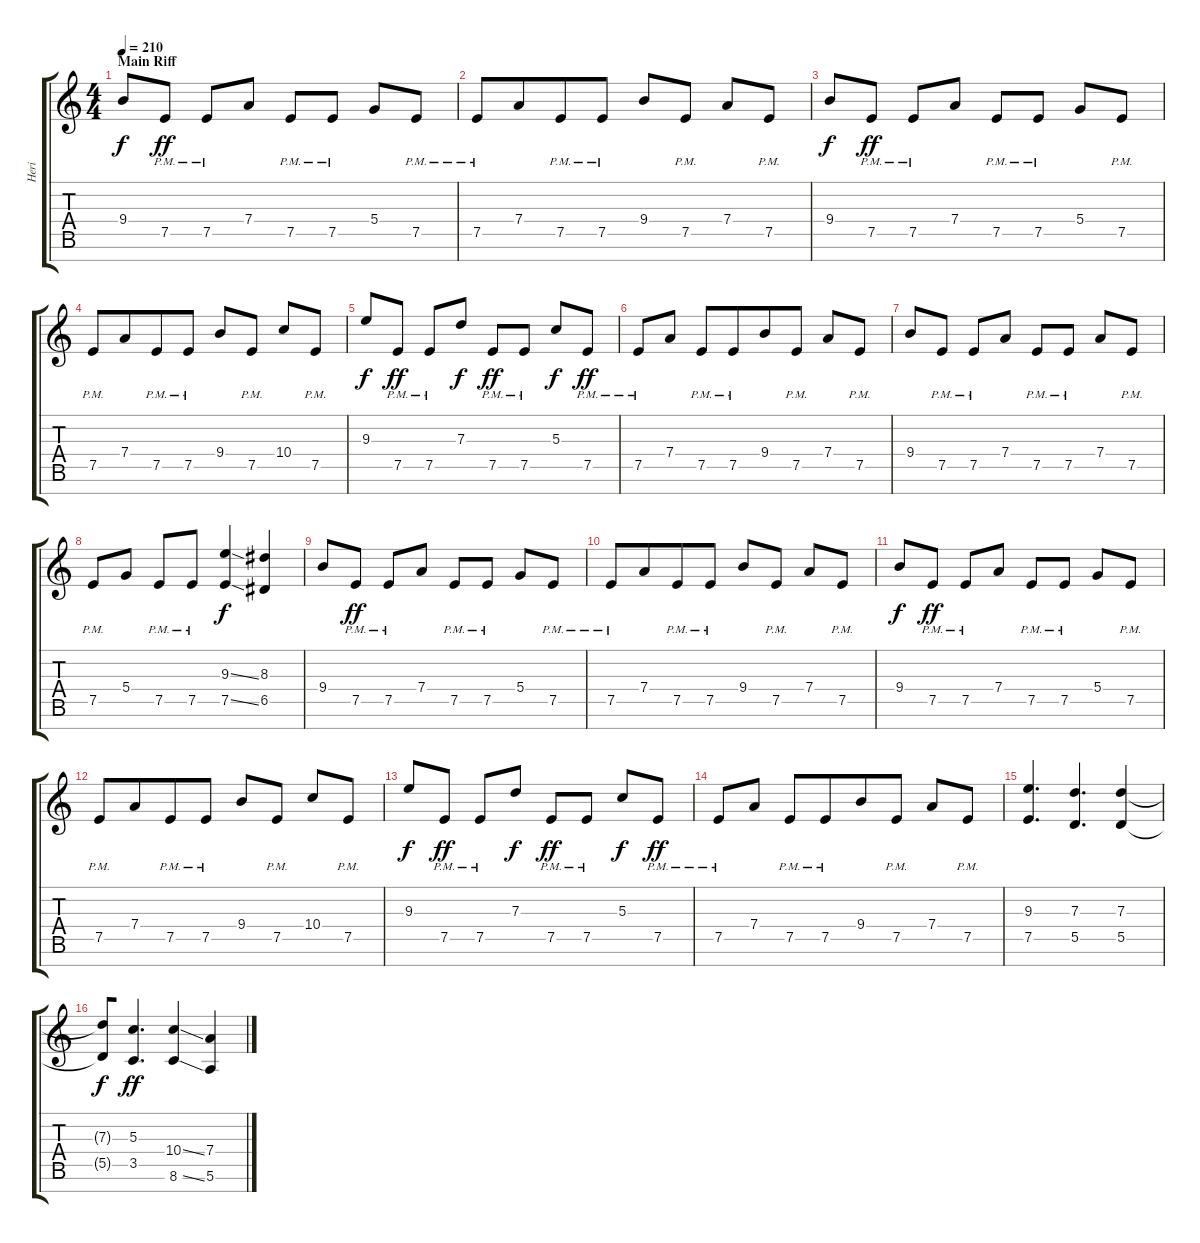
\track ("Heri" "Heri") {instrument distortionguitar}
\staff {score tabs}
\tuning (E4 B3 G3 D3 A2 E2 B1) {hide}
\ts (4 4)
\section ("" "Main Riff")
\tempo 210
\clef g2
\ks c
9.4.8{dy f} 7.5{pm}.8{dy ff} 7.5{pm}.8 7.4.8 7.5{pm}.8{beam merge} 7.5{pm}.8 5.4.8 7.5{pm}.8 |
7.5{pm}.8 7.4.8{beam merge} 7.5{pm}.8{beam merge} 7.5{pm}.8 9.4.8 7.5{pm}.8 7.4.8 7.5{pm}.8 |
9.4.8{dy f} 7.5{pm}.8{dy ff} 7.5{pm}.8 7.4.8 7.5{pm}.8{beam merge} 7.5{pm}.8 5.4.8 7.5{pm}.8 |
7.5{pm}.8 7.4.8{beam merge} 7.5{pm}.8{beam merge} 7.5{pm}.8 9.4.8 7.5{pm}.8 10.4.8 7.5{pm}.8 |
9.3.8{dy f} 7.5{pm}.8{dy ff} 7.5{pm}.8 7.3.8{dy f} 7.5{pm}.8{dy ff} 7.5{pm}.8 5.3.8{dy f beam merge} 7.5{pm}.8{dy ff} |
7.5{pm}.8 7.4.8 7.5{pm}.8 7.5{pm}.8{beam merge} 9.4.8 7.5{pm}.8 7.4.8 7.5{pm}.8 |
9.4.8 7.5{pm}.8 7.5{pm}.8 7.4.8 7.5{pm}.8 7.5{pm}.8 7.4.8{beam merge} 7.5{pm}.8 |
7.5{pm}.8{beam merge} 5.4.8 7.5{pm}.8 7.5{pm}.8{beam merge} (9.3{ss} 7.5{ss}).4{dy f} (8.3 6.5).4 |
9.4.8 7.5{pm}.8{dy ff} 7.5{pm}.8 7.4.8 7.5{pm}.8{beam merge} 7.5{pm}.8 5.4.8 7.5{pm}.8 |
7.5{pm}.8 7.4.8{beam merge} 7.5{pm}.8{beam merge} 7.5{pm}.8 9.4.8 7.5{pm}.8 7.4.8 7.5{pm}.8 |
9.4.8{dy f} 7.5{pm}.8{dy ff} 7.5{pm}.8 7.4.8 7.5{pm}.8{beam merge} 7.5{pm}.8 5.4.8 7.5{pm}.8 |
7.5{pm}.8 7.4.8{beam merge} 7.5{pm}.8{beam merge} 7.5{pm}.8 9.4.8 7.5{pm}.8 10.4.8 7.5{pm}.8 |
9.3.8{dy f} 7.5{pm}.8{dy ff} 7.5{pm}.8 7.3.8{dy f} 7.5{pm}.8{dy ff} 7.5{pm}.8 5.3.8{dy f beam merge} 7.5{pm}.8{dy ff} |
7.5{pm}.8 7.4.8 7.5{pm}.8 7.5{pm}.8{beam merge} 9.4.8 7.5{pm}.8 7.4.8 7.5{pm}.8 |
(9.3 7.5).4{d beam merge} (7.3 5.5).4{d beam merge} (7.3 5.5).4 |
(7.3{t} 5.5{t}).8{dy f beam merge} (5.3 3.5).4{d dy ff beam merge} (10.4{ss} 8.6{ss}).4 (7.4 5.6).4
